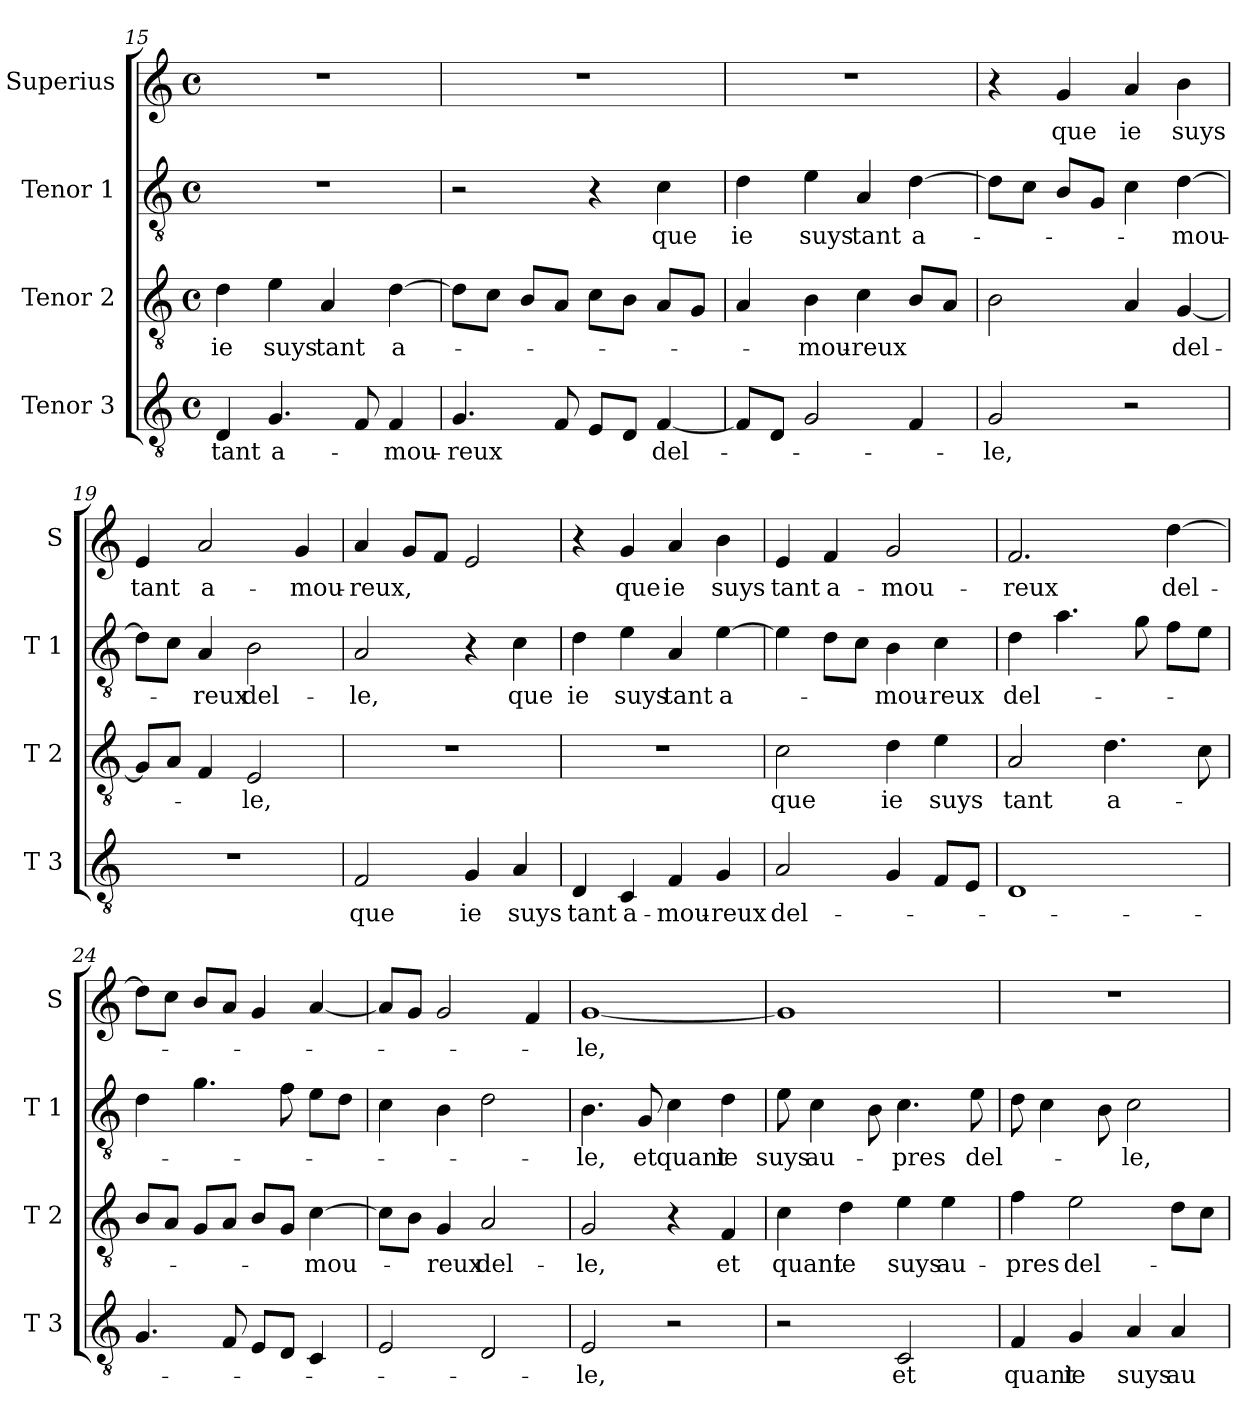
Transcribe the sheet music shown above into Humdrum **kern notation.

**kern	**text	**kern	**text	**kern	**text	**kern	**text
*part4	*part4	*part3	*part3	*part2	*part2	*part1	*part1
*staff4	*staff4	*staff3	*staff3	*staff2	*staff2	*staff1	*staff1
*I"Tenor 3	*	*I"Tenor 2	*	*I"Tenor 1	*	*I"Superius	*
*I'T 3	*	*I'T 2	*	*I'T 1	*	*I'S	*
*clefGv2	*	*clefGv2	*	*clefGv2	*	*clefG2	*
*M4/4	*	*M4/4	*	*M4/4	*	*M4/4	*
*met(c)	*	*met(c)	*	*met(c)	*	*met(c)	*
=15	=15	=15	=15	=15	=15	=15	=15
!	!LO:LY:b	!	!LO:LY:b	!	!	!	!
4D/	tant	4d\	ie	1r	.	1r	.
!	!LO:LY:b	!	!LO:LY:b	!	!	!	!
4.G/	a-	4e\	suys	.	.	.	.
!	!	!	!LO:LY:b	!	!	!	!
.	.	4A/	tant	.	.	.	.
8F/	.	.	.	.	.	.	.
!	!LO:LY:b	!	!LO:LY:b	!	!	!	!
4F/	-mou-	[4d\	a-	.	.	.	.
!!LO:PB:g=z
=16	=16	=16	=16	=16	=16	=16	=16
!	!LO:LY:b	!	!	!	!	!	!
4.G/	-reux	8dL]	.	2r	.	1r	.
.	.	8cJ	.	.	.	.	.
.	.	8BL	.	.	.	.	.
8F/	.	8AJ	.	.	.	.	.
8EL	.	8cL	.	4r	.	.	.
8DJ	.	8BJ	.	.	.	.	.
!	!LO:LY:b	!	!	!	!LO:LY:b	!	!
[4F/	del-	8AL	.	4c\	que	.	.
.	.	8GJ	.	.	.	.	.
=17	=17	=17	=17	=17	=17	=17	=17
!	!	!	!	!	!LO:LY:b	!	!
8FL]	.	4A/	.	4d\	ie	1r	.
8DJ	.	.	.	.	.	.	.
!	!	!	!LO:LY:b	!	!LO:LY:b	!	!
2G/	.	4B\	-mou-	4e\	suys	.	.
!	!	!	!LO:LY:b	!	!LO:LY:b	!	!
.	.	4c\	-reux	4A/	tant	.	.
!	!	!	!	!	!LO:LY:b	!	!
4F/	.	8BL	.	[4d\	a-	.	.
.	.	8AJ	.	.	.	.	.
=18	=18	=18	=18	=18	=18	=18	=18
!	!LO:LY:b	!	!	!	!	!	!
2G/	-le,	2B\	.	8dL]	.	4r	.
.	.	.	.	8cJ	.	.	.
!	!	!	!	!	!	!	!LO:LY:b
.	.	.	.	8BL	.	4g/	que
.	.	.	.	8GJ	.	.	.
!	!	!	!	!	!	!	!LO:LY:b
2r	.	4A/	.	4c\	.	4a/	ie
!	!	!	!LO:LY:b	!	!LO:LY:b	!	!LO:LY:b
.	.	[4G/	del-	[4d\	-mou-	4b\	suys
=19	=19	=19	=19	=19	=19	=19	=19
!	!	!	!	!	!	!	!LO:LY:b
1r	.	8GL]	.	8dL]	.	4e/	tant
.	.	8AJ	.	8cJ	.	.	.
!	!	!	!	!	!LO:LY:b	!	!LO:LY:b
.	.	4F/	.	4A/	-reux	2a/	a-
!	!	!	!LO:LY:b	!	!LO:LY:b	!	!
.	.	2E/	-le,	2B\	del-	.	.
!	!	!	!	!	!	!	!LO:LY:b
.	.	.	.	.	.	4g/	-mou-
=20	=20	=20	=20	=20	=20	=20	=20
!	!LO:LY:b	!	!	!	!LO:LY:b	!	!LO:LY:b
2F/	que	1r	.	2A/	-le,	4a/	-reux,
.	.	.	.	.	.	8gL	.
.	.	.	.	.	.	8fJ	.
!	!LO:LY:b	!	!	!	!	!	!
4G/	ie	.	.	4r	.	2e/	.
!	!LO:LY:b	!	!	!	!LO:LY:b	!	!
4A/	suys	.	.	4c\	que	.	.
!!LO:LB:g=z
=21	=21	=21	=21	=21	=21	=21	=21
!	!LO:LY:b	!	!	!	!LO:LY:b	!	!
4D/	tant	1r	.	4d\	ie	4r	.
!	!LO:LY:b	!	!	!	!LO:LY:b	!	!LO:LY:b
4C/	a-	.	.	4e\	suys	4g/	que
!	!LO:LY:b	!	!	!	!LO:LY:b	!	!LO:LY:b
4F/	-mou-	.	.	4A/	tant	4a/	ie
!	!LO:LY:b	!	!	!	!LO:LY:b	!	!LO:LY:b
4G/	-reux	.	.	[4e\	a-	4b\	suys
=22	=22	=22	=22	=22	=22	=22	=22
!	!LO:LY:b	!	!LO:LY:b	!	!	!	!LO:LY:b
2A/	del-	2c\	que	4e\]	.	4e/	tant
!	!	!	!	!	!	!	!LO:LY:b
.	.	.	.	8dL	.	4f/	a-
.	.	.	.	8cJ	.	.	.
!	!	!	!LO:LY:b	!	!LO:LY:b	!	!LO:LY:b
4G/	.	4d\	ie	4B\	-mou-	2g/	-mou-
!	!	!	!LO:LY:b	!	!LO:LY:b	!	!
8FL	.	4e\	suys	4c\	-reux	.	.
8EJ	.	.	.	.	.	.	.
=23	=23	=23	=23	=23	=23	=23	=23
!	!	!	!LO:LY:b	!	!LO:LY:b	!	!LO:LY:b
1D	.	2A/	tant	4d\	del-	2.f/	-reux
.	.	.	.	4.a\	.	.	.
!	!	!	!LO:LY:b	!	!	!	!
.	.	4.d\	a-	.	.	.	.
.	.	.	.	8g\	.	.	.
!	!	!	!	!	!	!	!LO:LY:b
.	.	.	.	8fL	.	[4dd\	del-
.	.	8c\	.	8eJ	.	.	.
=24	=24	=24	=24	=24	=24	=24	=24
4.G/	.	8BL	.	4d\	.	8ddL]	.
.	.	8AJ	.	.	.	8ccJ	.
.	.	8GL	.	4.g\	.	8bL	.
8F/	.	8AJ	.	.	.	8aJ	.
8EL	.	8BL	.	.	.	4g/	.
8DJ	.	8GJ	.	8f\	.	.	.
!	!	!	!LO:LY:b	!	!	!	!
4C/	.	[4c\	-mou-	8eL	.	[4a/	.
.	.	.	.	8dJ	.	.	.
=25	=25	=25	=25	=25	=25	=25	=25
2E/	.	8cL]	.	4c\	.	8aL]	.
.	.	8BJ	.	.	.	8gJ	.
!	!	!	!LO:LY:b	!	!	!	!
.	.	4G/	-reux	4B\	.	2g/	.
!	!	!	!LO:LY:b	!	!	!	!
2D/	.	2A/	del-	2d\	.	.	.
.	.	.	.	.	.	4f/	.
!!LO:LB:g=z
=26	=26	=26	=26	=26	=26	=26	=26
!	!LO:LY:b	!	!LO:LY:b	!	!LO:LY:b	!	!LO:LY:b
2E/	-le,	2G/	-le,	4.B\	-le,	[1g	-le,
!	!	!	!	!	!LO:LY:b	!	!
.	.	.	.	8G/	et	.	.
!	!	!	!	!	!LO:LY:b	!	!
2r	.	4r	.	4c\	quant	.	.
!	!	!	!LO:LY:b	!	!LO:LY:b	!	!
.	.	4F/	et	4d\	ie	.	.
=27	=27	=27	=27	=27	=27	=27	=27
!	!	!	!LO:LY:b	!	!LO:LY:b	!	!
2r	.	4c\	quant	8e\	suys	1g]	.
!	!	!	!	!	!LO:LY:b	!	!
.	.	.	.	4c\	au-	.	.
!	!	!	!LO:LY:b	!	!	!	!
.	.	4d\	ie	.	.	.	.
.	.	.	.	8B\	.	.	.
!	!LO:LY:b	!	!LO:LY:b	!	!LO:LY:b	!	!
2C/	et	4e\	suys	4.c\	-pres	.	.
!	!	!	!LO:LY:b	!	!	!	!
.	.	4e\	au-	.	.	.	.
!	!	!	!	!	!LO:LY:b	!	!
.	.	.	.	8e\	del-	.	.
=28	=28	=28	=28	=28	=28	=28	=28
!	!LO:LY:b	!	!LO:LY:b	!	!	!	!
4F/	quant	4f\	-pres	8d\	.	1r	.
.	.	.	.	4c\	.	.	.
!	!LO:LY:b	!	!LO:LY:b	!	!	!	!
4G/	ie	2e\	del-	.	.	.	.
.	.	.	.	8B\	.	.	.
!	!LO:LY:b	!	!	!	!LO:LY:b	!	!
4A/	suys	.	.	2c\	-le,	.	.
!	!LO:LY:b	!	!	!	!	!	!
4A/	au-	8dL	.	.	.	.	.
.	.	8cJ	.	.	.	.	.
=	=	=	=	=	=	=	=
*-	*-	*-	*-	*-	*-	*-	*-
